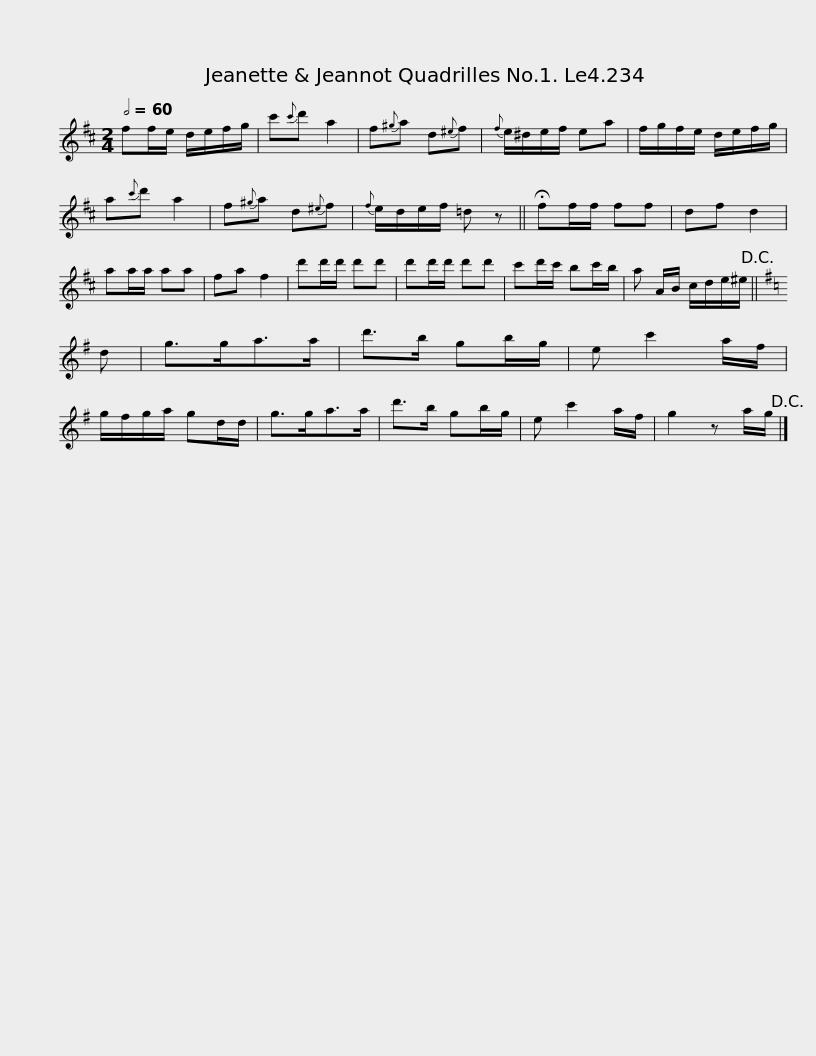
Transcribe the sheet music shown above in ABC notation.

X:1
L:1/8
Q:1/2=60
M:2/4
I:linebreak $
K:D
V:1 treble
V:1
 ff/e/ d/e/f/g/ | c'{c'}d' a2 | f{^g}a d{^e}f |{f} e/^d/e/f/ ea | f/g/f/e/ d/e/f/g/ | %5
 a{c'}d' a2 |$ f{^g}a d{^e}f |{f} e/d/e/f/ =d z || !fermata!ff/f/ ff | df d2 | %10
 aa/a/ aa | fa f2 | d'd'/d'/ d'd' | d'd'/d'/ d'd' |$ c'd'/c'/ bc'/b/ | %15
 a A/B/ c/d/e/^e/!D.C.! ||[K:G] d | g>ga>a | d'>b gb/g/ | e c'2 a/f/ | %20
 g/f/g/a/ gd/d/ | g>ga>a |$ d'>b gb/g/ | e c'2 a/f/ | g2 z a/g/!D.C.! |] %25
